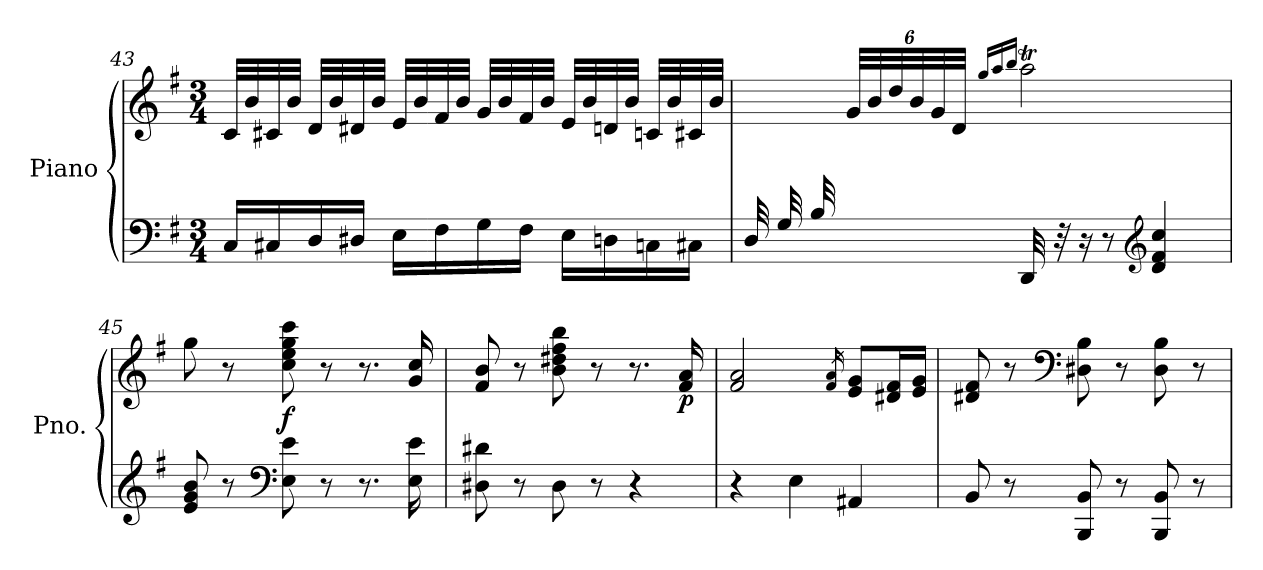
**kern	**kern	**dynam
*part1	*part1	*part1
*staff2	*staff1	*staff1/2
*I"Piano	*	*
*I'Pno.	*	*
*clefF4	*clefG2	*
*k[f#]	*k[f#]	*
*M3/4	*M3/4	*
=43	=43	=43
16C/LL	32c/LLL	.
.	32b/	.
16C#X/	32c#X/	.
.	32b/JJJ	.
16D/	32d/LLL	.
.	32b/	.
16D#X/JJ	32d#X/	.
.	32b/JJJ	.
16E\LL	32e/LLL	.
.	32b/	.
16F#\	32f#/	.
.	32b/JJJ	.
16G\	32g/LLL	.
.	32b/	.
16F#\JJ	32f#/	.
.	32b/JJJ	.
16E\LL	32e/LLL	.
.	32b/	.
16Dn\	32dn/	.
.	32b/JJJ	.
16Cn\	32cn/LLL	.
.	32b/	.
16C#X\JJ	32c#X/	.
.	32b/JJJ	.
!!LO:LB:g=z
=44	=44	=44
*^	*	*
32D/LLL	4ryy	16.ryy	.
32G/	.	.	.
32B/	.	.	.
2ryy	.	32d\JJJ	.
*	*	*Xbrackettup	*
.	.	48g/LLL	.
.	.	48b/	.
.	.	48dd/	.
.	.	48b/	.
.	.	48g/	.
.	.	48d/JJJ	.
.	.	16qgg/LL	.
.	.	16qaa/	.
.	.	16qbb/JJ	.
.	32DD/	2aaT\	.
.	32r	.	.
.	16r	.	.
.	8r	.	.
*clefG2	*	*	*
.	4d/ 4f#/ 4cc/	.	.
8ryy	.	.	.
32ryy	.	.	.
*v	*v	*	*
=45	=45	=45
8e/ 8g/ 8b/	8gg\	.
8r	8r	.
*clefF4	*	*
!	!	!LO:DY:b
8E\ 8e\	8cc\ 8ee\ 8gg\ 8ccc\	f
8r	8r	.
8.r	8.r	.
16E\ 16e\	16g/ 16cc/	.
=46	=46	=46
8D#X\ 8d#X\	8f#/ 8b/	.
8r	8r	.
8D#\	8b\ 8dd#X\ 8ff#\ 8bb\	.
8r	8r	.
4r	8.r	.
!	!	!LO:DY:b
.	16f#/ 16a/	p
=47	=47	=47
4r	2f#/ 2a/	.
4E\	.	.
.	16qf#/ 16qa/	.
4AA#X/	8e/ 8g/L	.
.	16d#X/ 16f#/L	.
.	16e/ 16g/JJ	.
=48	=48	=48
8BB/	8d#X/ 8f#/	.
8r	8r	.
*	*clefF4	*
8BBB/ 8BB/	8D#X\ 8B\	.
8r	8r	.
8BBB/ 8BB/	8D#\ 8B\	.
8r	8r	.
=	=	=
*-	*-	*-
